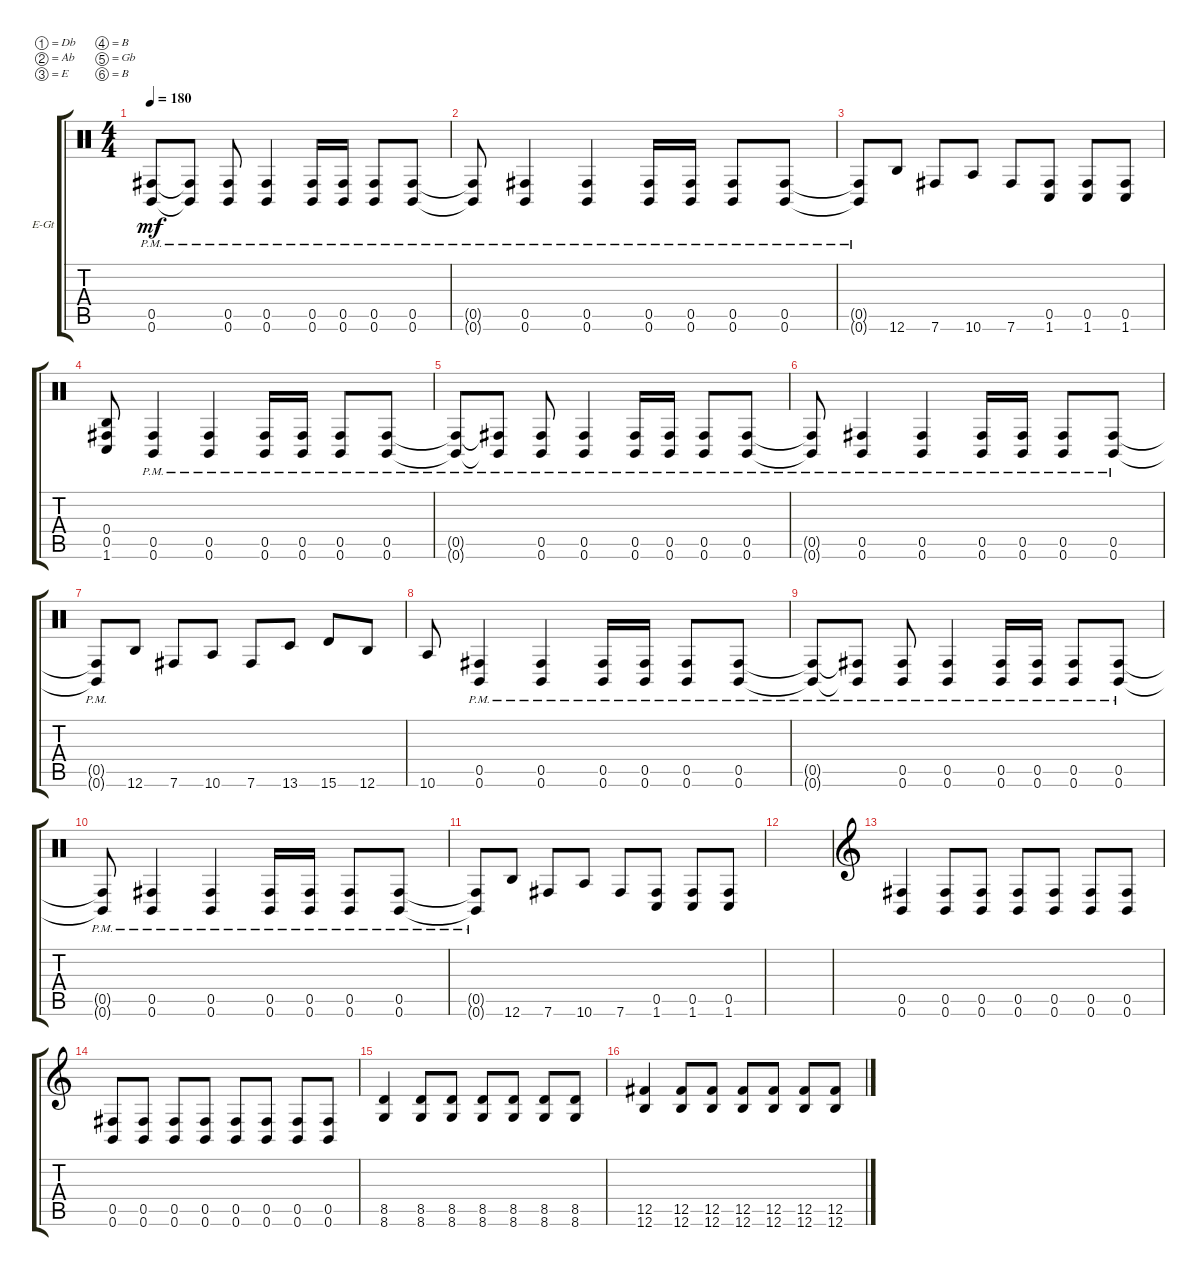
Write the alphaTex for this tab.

\defaultSystemsLayout 4
\bracketExtendMode groupsimilarinstruments
\firstSystemTrackNameOrientation horizontal
\otherSystemsTrackNameOrientation horizontal
\track ("Electric Guitar" "E-Gt") {instrument distortionguitar}
\staff {score tabs}
\tuning (Db4 Ab3 E3 B2 Gb2 B1)
\ts (4 4)
\tempo 180
\clef neutral
\ks c
(0.6{pm t} 0.5{pm t}).8{dy mf} (0.6{pm t} 0.5{pm t}).8 (0.6{pm} 0.5{pm}).8 (0.6{pm} 0.5{pm}).4 (0.6{pm} 0.5{pm}).16 (0.6{pm} 0.5{pm}).16 (0.6{pm} 0.5{pm}).8 (0.6{pm} 0.5{pm}).8 |
(0.6{pm t} 0.5{pm t}).8 (0.6{pm} 0.5{pm}).4 (0.5{pm} 0.6{pm}).4 (0.6{pm} 0.5{pm}).16 (0.5{pm} 0.6{pm}).16 (0.6{pm} 0.5{pm}).8 (0.5{pm} 0.6{pm}).8 |
(0.5{pm t} 0.6{pm t}).8 12.6.8 7.6.8 10.6.8 7.6.8 (1.6 0.5).8 (1.6 0.5).8 (1.6 0.5).8 |
(1.6 0.5 0.4).8 (0.6{pm} 0.5{pm}).4 (0.5{pm} 0.6{pm}).4 (0.6{pm} 0.5{pm}).16 (0.5{pm} 0.6{pm}).16 (0.6{pm} 0.5{pm}).8 (0.5{pm} 0.6{pm}).8 |
(0.6{pm t} 0.5{pm t}).8 (0.6{pm t} 0.5{pm t}).8 (0.6{pm} 0.5{pm}).8 (0.6{pm} 0.5{pm}).4 (0.6{pm} 0.5{pm}).16 (0.6{pm} 0.5{pm}).16 (0.6{pm} 0.5{pm}).8 (0.6{pm} 0.5{pm}).8 |
(0.6{pm t} 0.5{pm t}).8 (0.6{pm} 0.5{pm}).4 (0.5{pm} 0.6{pm}).4 (0.6{pm} 0.5{pm}).16 (0.5{pm} 0.6{pm}).16 (0.6{pm} 0.5{pm}).8 (0.5{pm} 0.6{pm}).8 |
(0.5{pm t} 0.6{pm t}).8 12.6.8 7.6.8 10.6.8 7.6.8 13.6.8 15.6.8 12.6.8 |
10.6.8 (0.6{pm} 0.5{pm}).4 (0.5{pm} 0.6{pm}).4 (0.6{pm} 0.5{pm}).16 (0.5{pm} 0.6{pm}).16 (0.6{pm} 0.5{pm}).8 (0.5{pm} 0.6{pm}).8 |
(0.6{pm t} 0.5{pm t}).8 (0.6{pm t} 0.5{pm t}).8 (0.6{pm} 0.5{pm}).8 (0.6{pm} 0.5{pm}).4 (0.6{pm} 0.5{pm}).16 (0.6{pm} 0.5{pm}).16 (0.6{pm} 0.5{pm}).8 (0.6{pm} 0.5{pm}).8 |
(0.6{pm t} 0.5{pm t}).8 (0.6{pm} 0.5{pm}).4 (0.5{pm} 0.6{pm}).4 (0.6{pm} 0.5{pm}).16 (0.5{pm} 0.6{pm}).16 (0.6{pm} 0.5{pm}).8 (0.5{pm} 0.6{pm}).8 |
(0.5{pm t} 0.6{pm t}).8 12.6.8 7.6.8 10.6.8 7.6.8 (1.6 0.5).8 (1.6 0.5).8 (1.6 0.5).8 |
|
\clef g2
(0.6 0.5).4 (0.5 0.6).8 (0.5 0.6).8 (0.5 0.6).8 (0.5 0.6).8 (0.5 0.6).8 (0.5 0.6).8 |
(0.5 0.6).8 (0.5 0.6).8 (0.5 0.6).8 (0.5 0.6).8 (0.5 0.6).8 (0.5 0.6).8 (0.5 0.6).8 (0.6 0.5).8 |
(8.6 8.5).4 (8.6 8.5).8 (8.6 8.5).8 (8.6 8.5).8 (8.6 8.5).8 (8.6 8.5).8 (8.6 8.5).8 |
(12.6 12.5).4 (12.6 12.5).8 (12.6 12.5).8 (12.6 12.5).8 (12.6 12.5).8 (12.6 12.5).8 (12.6 12.5).8
